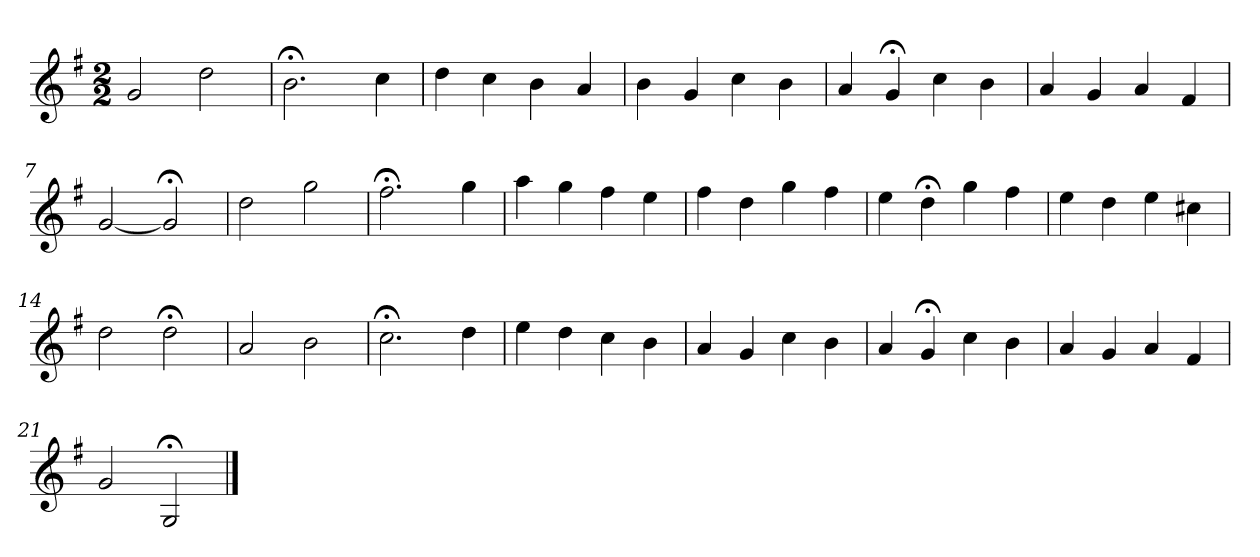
**kern
*part1
*staff1
*k[f#]
*G:
*M2/2
*MM120
=1
2g
2dd
=2
2.b;<
4cc
=3
4dd
4cc
4b
4a
=4
4b
4g
4cc
4b
=5
4a
4g;<
4cc
4b
=6
4a
4g
4a
4f#
=7
[2g
2g;<]
=8
2dd
2gg
=9
2.ff#;<
4gg
=10
4aa
4gg
4ff#
4ee
=11
4ff#
4dd
4gg
4ff#
=12
4ee
4dd;<
4gg
4ff#
=13
4ee
4dd
4ee
4cc#X
=14
2dd
2dd;<
=15
2a
2b
=16
2.cc;<
4dd
=17
4ee
4dd
4cc
4b
=18
4a
4g
4cc
4b
=19
4a
4g;<
4cc
4b
=20
4a
4g
4a
4f#
=21
2g
2G;<
==
*-
